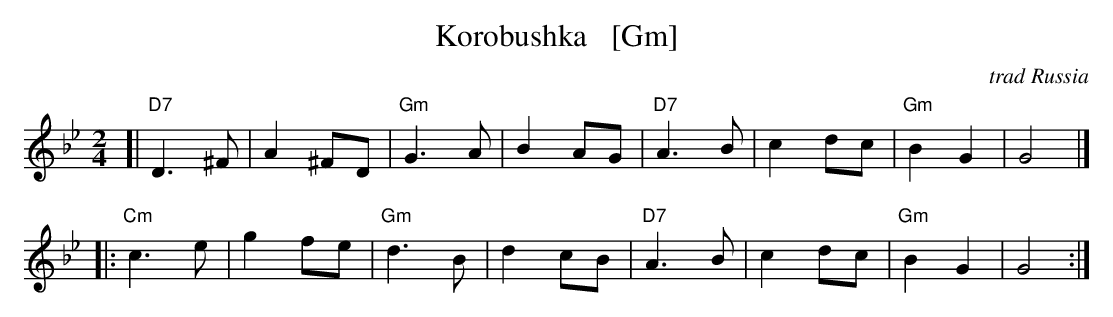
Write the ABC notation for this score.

X:1
T: Korobushka   [Gm]
O: trad Russia
M: 2/4
L: 1/8
K: Gm
[| "D7"D3^F | A2 ^FD | "Gm"G3 A | B2 AG | "D7"A3 B | c2 dc | "Gm"B2 G2 | G4 |]
|: "Cm"c3 e| g2 fe | "Gm"d3 B | d2 cB | "D7"A3 B | c2dc | "Gm"B2 G2 | G4 :|
